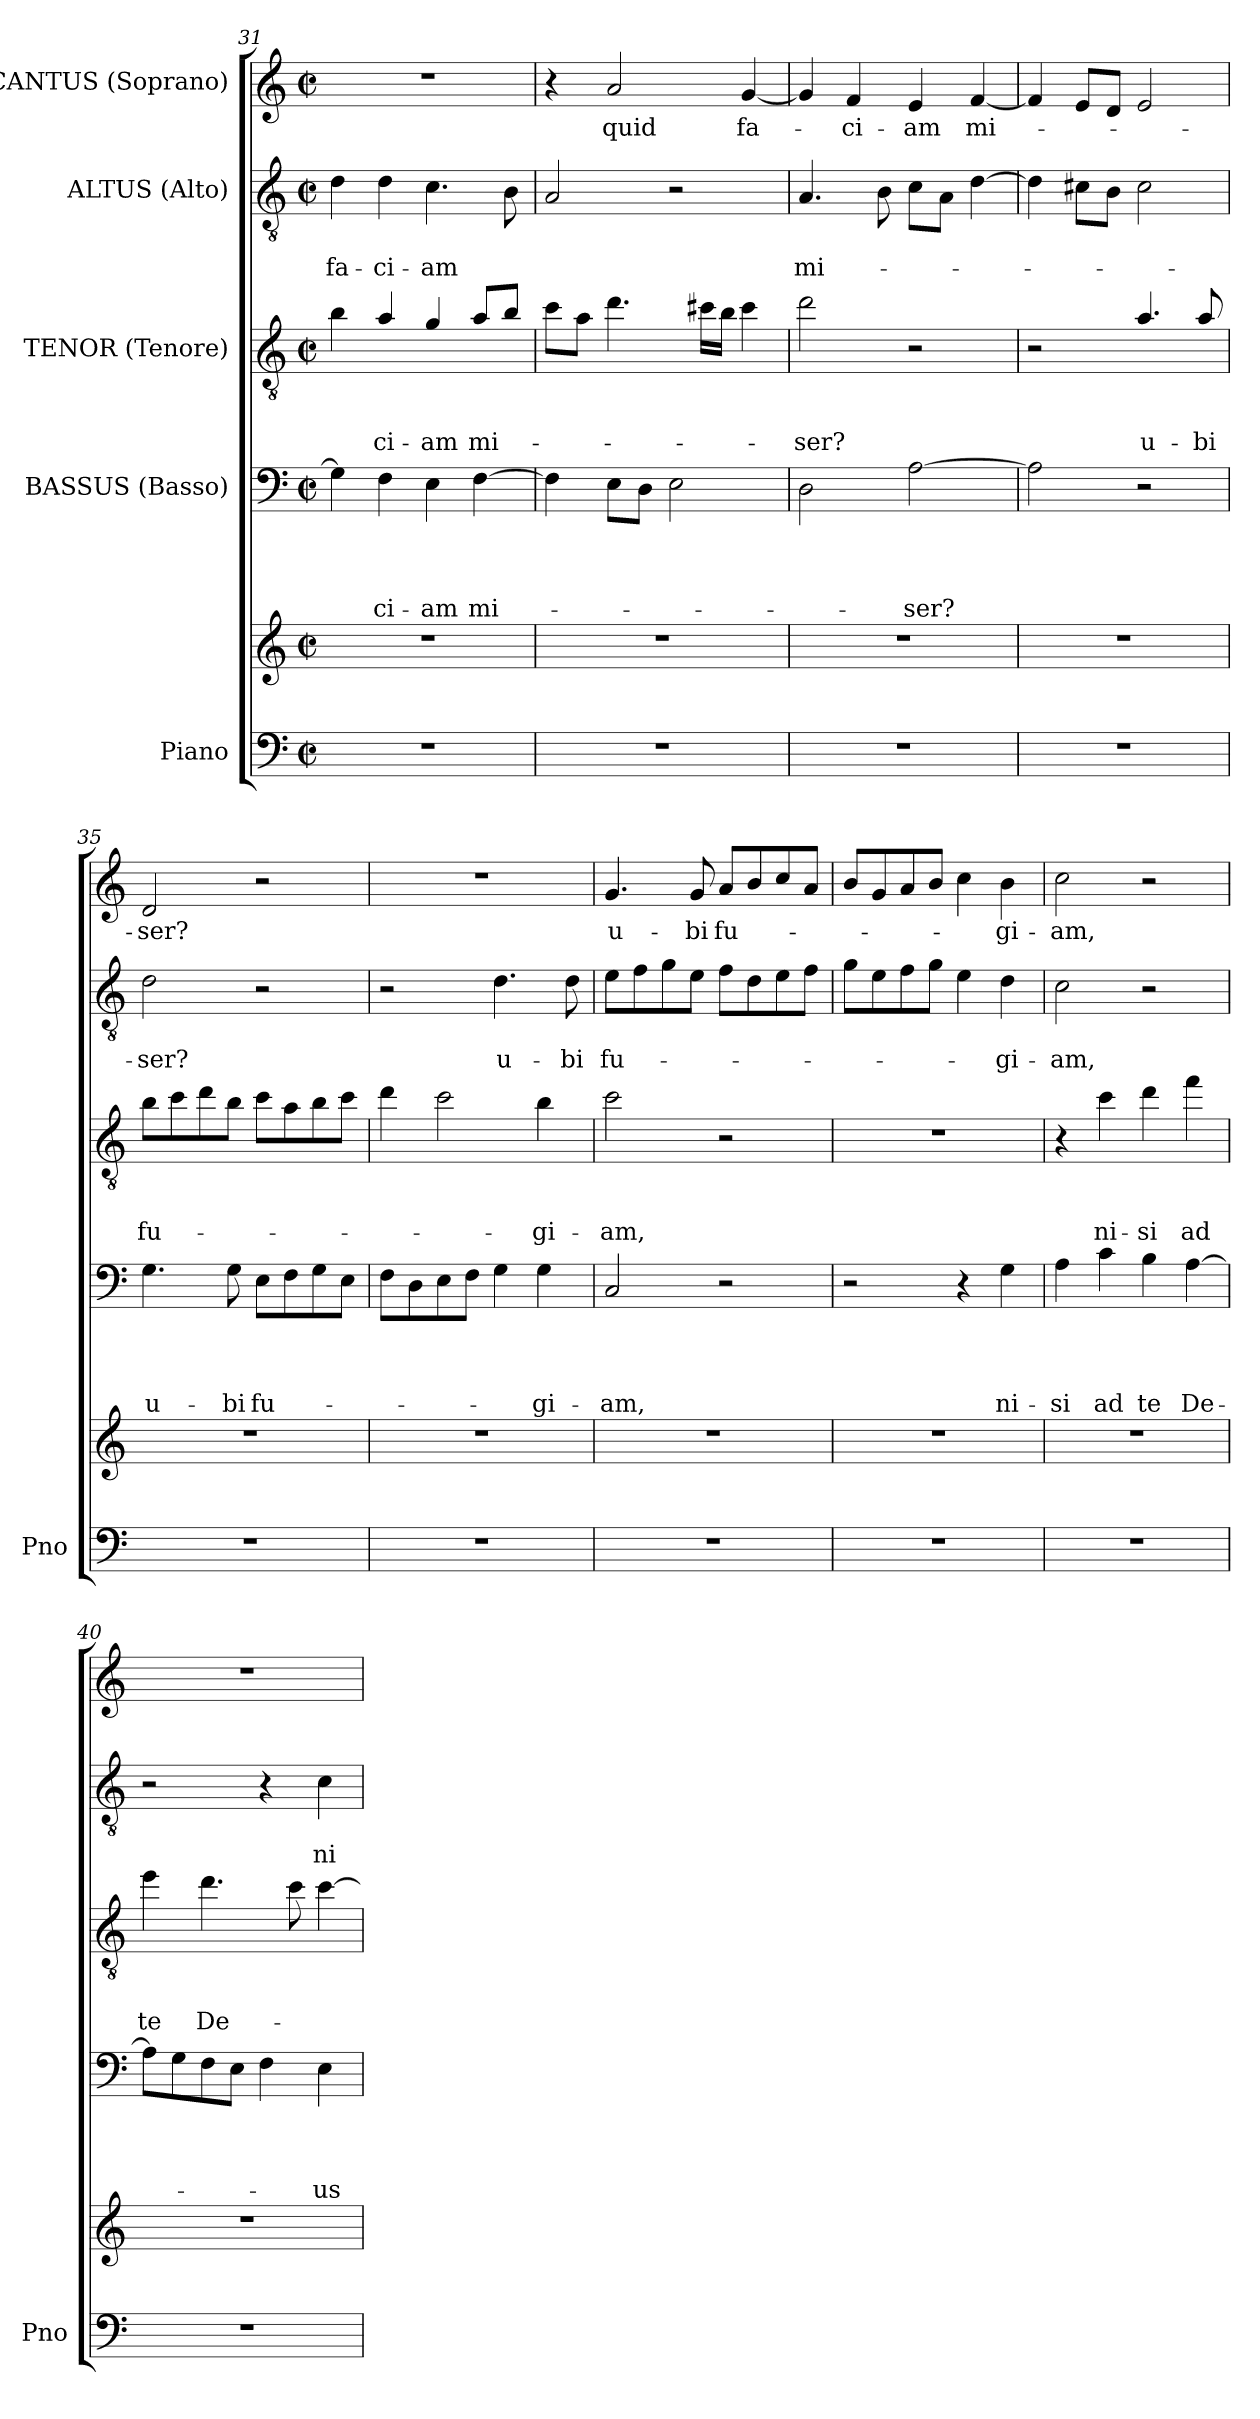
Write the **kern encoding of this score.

**kern	**kern	**kern	**text	**text	**text	**text	**kern	**text	**text	**text	**kern	**text	**text	**kern	**text
*part5	*part5	*part4	*part4	*part4	*part4	*part4	*part3	*part3	*part3	*part3	*part2	*part2	*part2	*part1	*part1
*staff6	*staff5	*staff4	*staff4	*staff4	*staff4	*staff4	*staff3	*staff3	*staff3	*staff3	*staff2	*staff2	*staff2	*staff1	*staff1
*I"Piano	*	*I"BASSUS (Basso)	*	*	*	*	*I"TENOR (Tenore)	*	*	*	*I"ALTUS (Alto)	*	*	*I"CANTUS (Soprano)	*
*I'Pno	*	*	*	*	*	*	*	*	*	*	*	*	*	*	*
*clefF4	*clefG2	*clefF4	*	*	*	*	*clefGv2	*	*	*	*clefGv2	*	*	*clefG2	*
*	*	*	*	*	*	*	*ITrd8c14	*	*	*	*	*	*	*	*
*k[]	*k[]	*k[]	*	*	*	*	*k[]	*	*	*	*k[]	*	*	*k[]	*
*C:	*C:	*C:	*	*	*	*	*C:	*	*	*	*C:	*	*	*C:	*
*M2/2	*M2/2	*M2/2	*	*	*	*	*M2/2	*	*	*	*M2/2	*	*	*M2/2	*
*met(c|)	*met(c|)	*met(c|)	*	*	*	*	*met(c|)	*	*	*	*met(c|)	*	*	*met(c|)	*
=31	=31	=31	=31	=31	=31	=31	=31	=31	=31	=31	=31	=31	=31	=31	=31
1r	1r	4G\]	.	.	.	.	4B\	.	.	.	4d\	.	fa-	1r	.
.	.	4F\	.	.	.	-ci-	4A/	.	.	-ci-	4d\	.	-ci-	.	.
.	.	4E\	.	.	.	-am	4G/	.	.	-am	4.c\	.	-am	.	.
.	.	[4F\	.	.	.	mi-	8A/L	.	.	mi-	.	.	.	.	.
.	.	.	.	.	.	.	8B/J	.	.	.	8B\	.	.	.	.
=32	=32	=32	=32	=32	=32	=32	=32	=32	=32	=32	=32	=32	=32	=32	=32
1r	1r	4F\]	.	.	.	.	8c\L	.	.	.	2A/	.	.	4r	.
.	.	.	.	.	.	.	8A\J	.	.	.	.	.	.	.	.
.	.	8E\L	.	.	.	.	4.d\	.	.	.	.	.	.	2a/	quid
.	.	8D\J	.	.	.	.	.	.	.	.	.	.	.	.	.
.	.	2E\	.	.	.	.	.	.	.	.	2r	.	.	.	.
.	.	.	.	.	.	.	16c#\LL	.	.	.	.	.	.	.	.
.	.	.	.	.	.	.	16B\JJ	.	.	.	.	.	.	.	.
.	.	.	.	.	.	.	4c#\	.	.	.	.	.	.	[4g/	fa-
=33	=33	=33	=33	=33	=33	=33	=33	=33	=33	=33	=33	=33	=33	=33	=33
1r	1r	2D\	.	.	.	.	2d\	.	.	-ser?	4.A/	.	mi-	4g/]	.
.	.	.	.	.	.	.	.	.	.	.	.	.	.	4f/	-ci-
.	.	.	.	.	.	.	.	.	.	.	8B\	.	.	.	.
.	.	[2A\	.	.	.	-ser?	2r	.	.	.	8c\L	.	.	4e/	-am
.	.	.	.	.	.	.	.	.	.	.	8A\J	.	.	.	.
.	.	.	.	.	.	.	.	.	.	.	[4d\	.	.	[4f/	mi-
=34	=34	=34	=34	=34	=34	=34	=34	=34	=34	=34	=34	=34	=34	=34	=34
1r	1r	2A\]	.	.	.	.	2r	.	.	.	4d\]	.	.	4f/]	.
.	.	.	.	.	.	.	.	.	.	.	8c#X\L	.	.	8e/L	.
.	.	.	.	.	.	.	.	.	.	.	8B\J	.	.	8d/J	.
.	.	2r	.	.	.	.	4.A/	.	.	u-	2c#\	.	.	2e/	.
.	.	.	.	.	.	.	8A/	.	.	-bi	.	.	.	.	.
!!LO:PB:g=z
=35	=35	=35	=35	=35	=35	=35	=35	=35	=35	=35	=35	=35	=35	=35	=35
1r	1r	4.G\	.	.	.	u-	8B\L	.	.	fu-	2d\	.	-ser?	2d/	-ser?
.	.	.	.	.	.	.	8c\	.	.	.	.	.	.	.	.
.	.	.	.	.	.	.	8d\	.	.	.	.	.	.	.	.
.	.	8G\	.	.	.	-bi	8B\J	.	.	.	.	.	.	.	.
.	.	8E\L	.	.	.	fu-	8c\L	.	.	.	2r	.	.	2r	.
.	.	8F\	.	.	.	.	8A\	.	.	.	.	.	.	.	.
.	.	8G\	.	.	.	.	8B\	.	.	.	.	.	.	.	.
.	.	8E\J	.	.	.	.	8c\J	.	.	.	.	.	.	.	.
=36	=36	=36	=36	=36	=36	=36	=36	=36	=36	=36	=36	=36	=36	=36	=36
1r	1r	8F\L	.	.	.	.	4d\	.	.	.	2r	.	.	1r	.
.	.	8D\	.	.	.	.	.	.	.	.	.	.	.	.	.
.	.	8E\	.	.	.	.	2c\	.	.	.	.	.	.	.	.
.	.	8F\J	.	.	.	.	.	.	.	.	.	.	.	.	.
.	.	4G\	.	.	.	.	.	.	.	.	4.d\	.	u-	.	.
.	.	4G\	.	.	.	-gi-	4B\	.	.	-gi-	.	.	.	.	.
.	.	.	.	.	.	.	.	.	.	.	8d\	.	-bi	.	.
=37	=37	=37	=37	=37	=37	=37	=37	=37	=37	=37	=37	=37	=37	=37	=37
1r	1r	2C/	.	.	.	-am,	2c\	.	.	-am,	8e\L	.	fu-	4.g/	u-
.	.	.	.	.	.	.	.	.	.	.	8f\	.	.	.	.
.	.	.	.	.	.	.	.	.	.	.	8g\	.	.	.	.
.	.	.	.	.	.	.	.	.	.	.	8e\J	.	.	8g/	-bi
.	.	2r	.	.	.	.	2r	.	.	.	8f\L	.	.	8a/L	fu-
.	.	.	.	.	.	.	.	.	.	.	8d\	.	.	8b/	.
.	.	.	.	.	.	.	.	.	.	.	8e\	.	.	8cc/	.
.	.	.	.	.	.	.	.	.	.	.	8f\J	.	.	8a/J	.
=38	=38	=38	=38	=38	=38	=38	=38	=38	=38	=38	=38	=38	=38	=38	=38
1r	1r	2r	.	.	.	.	1r	.	.	.	8g\L	.	.	8b/L	.
.	.	.	.	.	.	.	.	.	.	.	8e\	.	.	8g/	.
.	.	.	.	.	.	.	.	.	.	.	8f\	.	.	8a/	.
.	.	.	.	.	.	.	.	.	.	.	8g\J	.	.	8b/J	.
.	.	4r	.	.	.	.	.	.	.	.	4e\	.	.	4cc\	.
.	.	4G\	.	.	.	ni-	.	.	.	.	4d\	.	-gi-	4b\	-gi-
=39	=39	=39	=39	=39	=39	=39	=39	=39	=39	=39	=39	=39	=39	=39	=39
1r	1r	4A\	.	.	.	-si	4r	.	.	.	2c\	.	-am,	2cc\	-am,
.	.	4c\	.	.	.	ad	4c\	.	.	ni-	.	.	.	.	.
.	.	4B\	.	.	.	te	4d\	.	.	-si	2r	.	.	2r	.
.	.	[4A\	.	.	.	De-	4f\	.	.	ad	.	.	.	.	.
=40	=40	=40	=40	=40	=40	=40	=40	=40	=40	=40	=40	=40	=40	=40	=40
1r	1r	8A\L]	.	.	.	.	4e\	.	.	te	2r	.	.	1r	.
.	.	8G\	.	.	.	.	.	.	.	.	.	.	.	.	.
.	.	8F\	.	.	.	.	4.d\	.	.	De-	.	.	.	.	.
.	.	8E\J	.	.	.	.	.	.	.	.	.	.	.	.	.
.	.	4F\	.	.	.	.	.	.	.	.	4r	.	.	.	.
.	.	.	.	.	.	.	8c\	.	.	.	.	.	.	.	.
.	.	4E\	.	.	.	-us	[4c\	.	.	.	4c\	.	ni-	.	.
=	=	=	=	=	=	=	=	=	=	=	=	=	=	=	=
*-	*-	*-	*-	*-	*-	*-	*-	*-	*-	*-	*-	*-	*-	*-	*-
